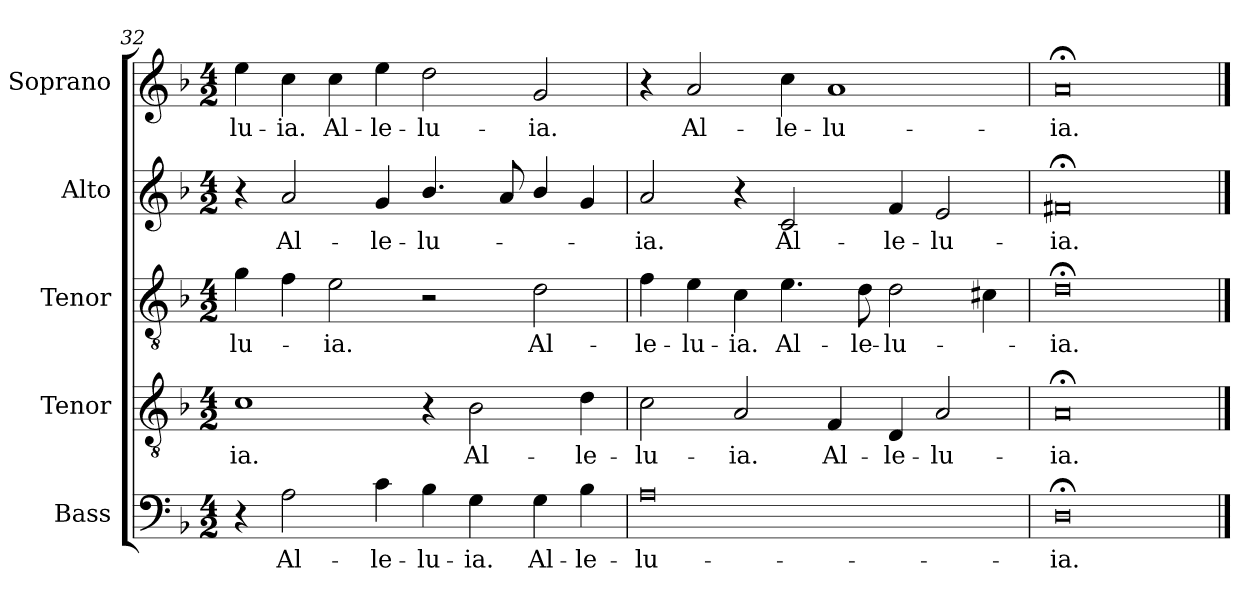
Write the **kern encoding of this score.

**kern	**text	**kern	**text	**kern	**text	**kern	**text	**kern	**text
*part5	*part5	*part4	*part4	*part3	*part3	*part2	*part2	*part1	*part1
*staff5	*staff5	*staff4	*staff4	*staff3	*staff3	*staff2	*staff2	*staff1	*staff1
*I"Bass	*	*I"Tenor	*	*I"Tenor	*	*I"Alto	*	*I"Soprano	*
*I'B.	*	*I'T.	*	*I'T.	*	*I'A.	*	*I'S.	*
*clefF4	*	*clefGv2	*	*clefGv2	*	*clefG2	*	*clefG2	*
*	*	*ITrd7c12	*	*ITrd7c12	*	*	*	*	*
*k[b-]	*	*k[b-]	*	*k[b-]	*	*k[b-]	*	*k[b-]	*
*F:	*	*F:	*	*F:	*	*F:	*	*F:	*
*M4/2	*	*M4/2	*	*M4/2	*	*M4/2	*	*M4/2	*
=32	=32	=32	=32	=32	=32	=32	=32	=32	=32
!	!	!	!LO:LY:b:color=#000000	!	!	!	!	!	!
!	!	!	!	!	!LO:LY:b:color=#000000	!	!	!	!
!	!	!	!	!	!	!	!	!	!LO:LY:b:color=#000000
4r	.	1Ci	-ia.	4Gi\	-lu-	4r	.	4eei\	-lu-
!	!LO:LY:b:color=#000000	!	!	!	!	!	!	!	!
!	!	!	!	!	!	!	!LO:LY:b:color=#000000	!	!
!	!	!	!	!	!	!	!	!	!LO:LY:b:color=#000000
2Ai\	Al-	.	.	4Fi\	.	2ai/	Al-	4cci\	-ia.
!	!	!	!	!	!LO:LY:b:color=#000000	!	!	!	!
!	!	!	!	!	!	!	!	!	!LO:LY:b:color=#000000
.	.	.	.	2Ei\	-ia.	.	.	4cci\	Al-
!	!LO:LY:b:color=#000000	!	!	!	!	!	!	!	!
!	!	!	!	!	!	!	!LO:LY:b:color=#000000	!	!
!	!	!	!	!	!	!	!	!	!LO:LY:b:color=#000000
4ci\	-le-	.	.	.	.	4gi/	-le-	4eei\	-le-
!	!LO:LY:b:color=#000000	!	!	!	!	!	!	!	!
!	!	!	!	!	!	!	!LO:LY:b:color=#000000	!	!
!	!	!	!	!	!	!	!	!	!LO:LY:b:color=#000000
4B-i\	-lu-	4r	.	2r	.	4.b-i/	-lu-	2ddi\	-lu-
!	!LO:LY:b:color=#000000	!	!	!	!	!	!	!	!
!	!	!	!LO:LY:b:color=#000000	!	!	!	!	!	!
4Gi\	-ia.	2BB-i\	Al-	.	.	.	.	.	.
.	.	.	.	.	.	8ai/	.	.	.
!	!LO:LY:b:color=#000000	!	!	!	!	!	!	!	!
!	!	!	!	!	!LO:LY:b:color=#000000	!	!	!	!
!	!	!	!	!	!	!	!	!	!LO:LY:b:color=#000000
4Gi\	Al-	.	.	2Di\	Al-	4b-i/	.	2gi/	-ia.
!	!LO:LY:b:color=#000000	!	!	!	!	!	!	!	!
!	!	!	!LO:LY:b:color=#000000	!	!	!	!	!	!
4B-i\	-le-	4Di\	-le-	.	.	4gi/	.	.	.
=33	=33	=33	=33	=33	=33	=33	=33	=33	=33
!	!LO:LY:b:color=#000000	!	!	!	!	!	!	!	!
!	!	!	!LO:LY:b:color=#000000	!	!	!	!	!	!
!	!	!	!	!	!LO:LY:b:color=#000000	!	!	!	!
!	!	!	!	!	!	!	!LO:LY:b:color=#000000	!	!
0Ai	-lu-	2Ci\	-lu-	4Fi\	-le-	2ai/	-ia.	4r	.
!	!	!	!	!	!LO:LY:b:color=#000000	!	!	!	!
!	!	!	!	!	!	!	!	!	!LO:LY:b:color=#000000
.	.	.	.	4Ei\	-lu-	.	.	2ai/	Al-
!	!	!	!LO:LY:b:color=#000000	!	!	!	!	!	!
!	!	!	!	!	!LO:LY:b:color=#000000	!	!	!	!
.	.	2AAi/	-ia.	4Ci\	-ia.	4r	.	.	.
!	!	!	!	!	!LO:LY:b:color=#000000	!	!	!	!
!	!	!	!	!	!	!	!LO:LY:b:color=#000000	!	!
!	!	!	!	!	!	!	!	!	!LO:LY:b:color=#000000
.	.	.	.	4.Ei\	Al-	2ci/	Al-	4cci\	-le-
!	!	!	!LO:LY:b:color=#000000	!	!	!	!	!	!
!	!	!	!	!	!	!	!	!	!LO:LY:b:color=#000000
.	.	4FFi/	Al-	.	.	.	.	1ai	-lu-
!	!	!	!	!	!LO:LY:b:color=#000000	!	!	!	!
.	.	.	.	8Di\	-le-	.	.	.	.
!	!	!	!LO:LY:b:color=#000000	!	!	!	!	!	!
!	!	!	!	!	!LO:LY:b:color=#000000	!	!	!	!
!	!	!	!	!	!	!	!LO:LY:b:color=#000000	!	!
.	.	4DDi/	-le-	2Di\	-lu-	4fi/	-le-	.	.
!	!	!	!LO:LY:b:color=#000000	!	!	!	!	!	!
!	!	!	!	!	!	!	!LO:LY:b:color=#000000	!	!
.	.	2AAi/	-lu-	.	.	2ei/	-lu-	.	.
.	.	.	.	4C#Xi\	.	.	.	.	.
=34	=34	=34	=34	=34	=34	=34	=34	=34	=34
!	!LO:LY:b:color=#000000	!	!	!	!	!	!	!	!
!	!	!	!LO:LY:b:color=#000000	!	!	!	!	!	!
!	!	!	!	!	!LO:LY:b:color=#000000	!	!	!	!
!	!	!	!	!	!	!	!LO:LY:b:color=#000000	!	!
!	!	!	!	!	!	!	!	!	!LO:LY:b:color=#000000
0D;i	-ia.	0AA;i	-ia.	0D;i	-ia.	0f#X;i	-ia.	0a;i	-ia.
==	==	==	==	==	==	==	==	==	==
*-	*-	*-	*-	*-	*-	*-	*-	*-	*-
